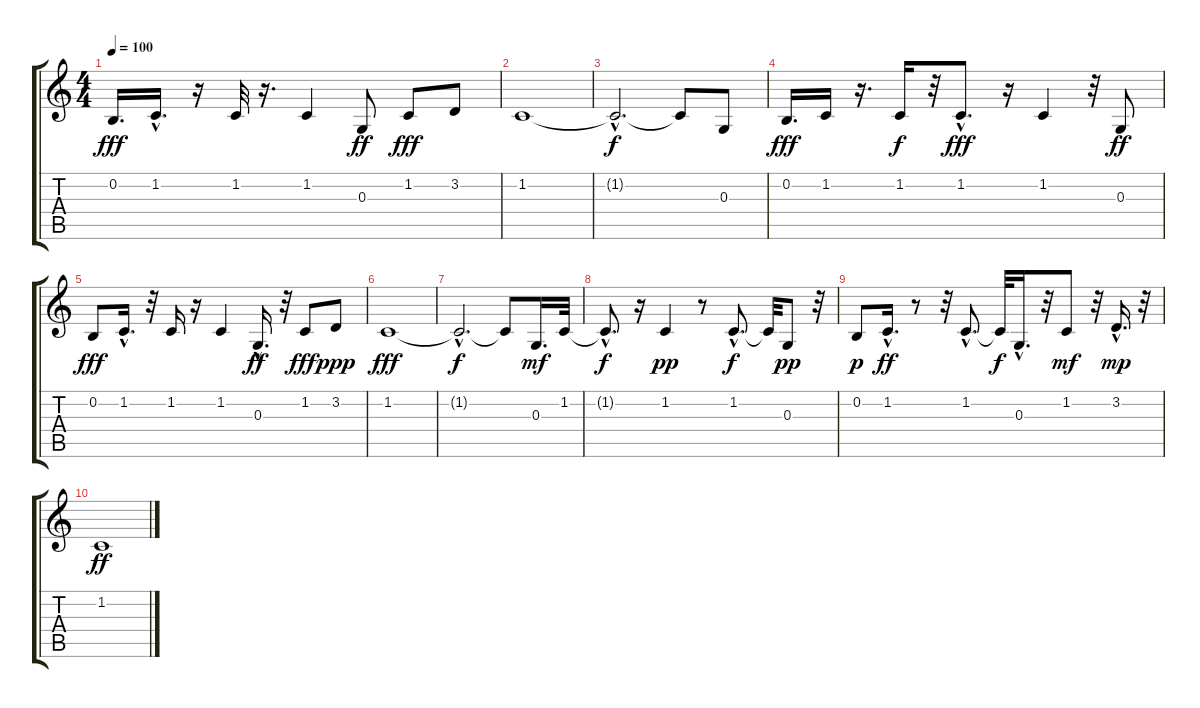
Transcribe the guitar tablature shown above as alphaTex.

\track "" {instrument frenchhorn}
\staff {score tabs}
\tuning (E4 B3 G3 D3 A2 E2) {hide}
\ts (4 4)
\tempo 100
\clef g2
\ks c
0.2.16{d dy fff} 1.2{hac}.16{d} r.16 1.2.32 r.16{d} 1.2.4 0.3.8{dy ff} 1.2.8{dy fff} 3.2.8 |
1.2.1 |
1.2{hac t}.2{d dy f} 1.2{t}.8 0.3.8 |
0.2.16{d dy fff} 1.2.16 r.16{d} 1.2.16{dy f} r.32 1.2{hac}.8{d dy fff} r.16 1.2.4 r.32 0.3.8{dy ff} |
0.2.8{dy fff} 1.2{hac}.16{d} r.32 1.2.16 r.16 1.2.4 0.3{hac}.16{d dy ff} r.32 1.2.8{dy fff} 3.2.8{dy ppp} |
1.2.1{dy fff} |
1.2{hac t}.2{d dy f} 1.2{t}.8 0.3.16{d dy mf} 1.2.32 |
1.2{hac t}.8{d dy f} r.16 1.2.4{dy pp} r.8 1.2{hac}.8{d dy f} 1.2{t}.32 0.3.8{dy pp} r.32 |
0.2.8{dy p} 1.2{hac}.16{d dy ff} r.8 r.32 1.2{hac}.8{d} 1.2{t}.32{dy f} 0.3{hac}.16{d} r.32 1.2.8{dy mf} r.32 3.2{hac}.16{d dy mp} r.32 |
1.2.1{dy ff}
